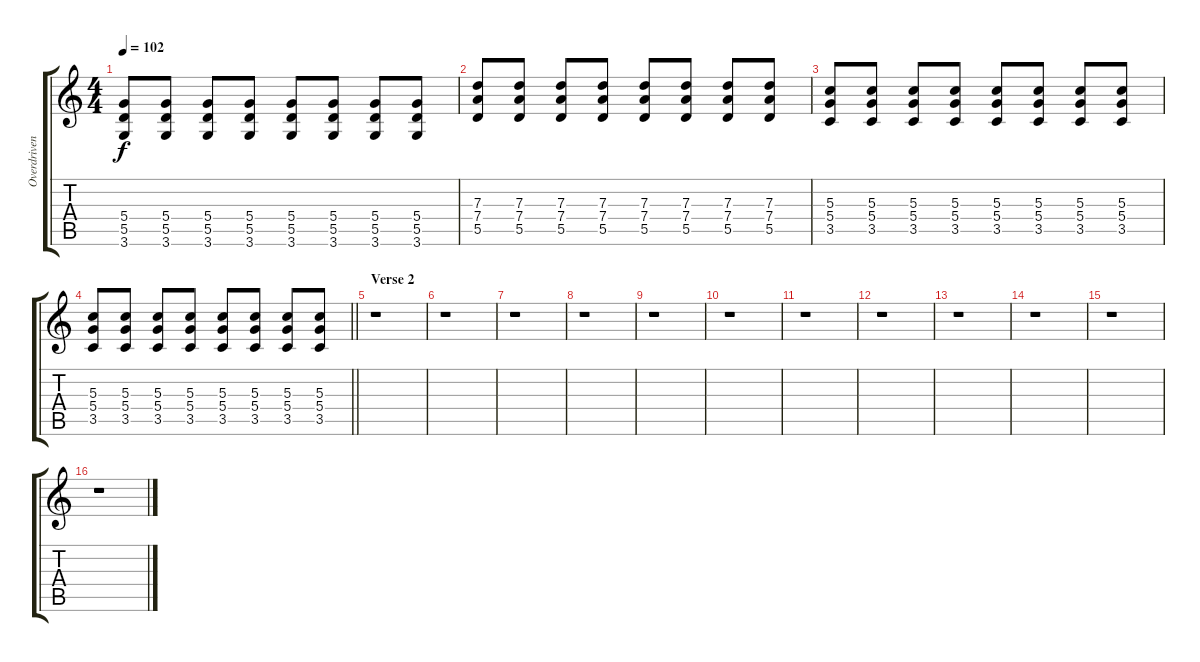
\track ("Overdriven Guitar" "Overdriven") {instrument overdrivenguitar}
\staff {score tabs}
\tuning (E4 B3 G3 D3 A2 E2) {hide}
\ts (4 4)
\tempo 102
\clef g2
\ks c
(5.4 5.5 3.6).8{dy f} (5.4 5.5 3.6).8 (5.4 5.5 3.6).8 (5.4 5.5 3.6).8 (5.4 5.5 3.6).8 (5.4 5.5 3.6).8 (5.4 5.5 3.6).8 (5.4 5.5 3.6).8 |
(7.3 7.4 5.5).8 (7.3 7.4 5.5).8 (7.3 7.4 5.5).8 (7.3 7.4 5.5).8 (7.3 7.4 5.5).8 (7.3 7.4 5.5).8 (7.3 7.4 5.5).8 (7.3 7.4 5.5).8 |
(5.3 5.4 3.5).8 (5.3 5.4 3.5).8 (5.3 5.4 3.5).8 (5.3 5.4 3.5).8 (5.3 5.4 3.5).8 (5.3 5.4 3.5).8 (5.3 5.4 3.5).8 (5.3 5.4 3.5).8 |
\barLineRight lightlight
(5.3 5.4 3.5).8 (5.3 5.4 3.5).8 (5.3 5.4 3.5).8 (5.3 5.4 3.5).8 (5.3 5.4 3.5).8 (5.3 5.4 3.5).8 (5.3 5.4 3.5).8 (5.3 5.4 3.5).8 |
\section ("" "Verse 2")
r.1 |
r.1 |
r.1 |
r.1 |
r.1 |
r.1 |
r.1 |
r.1 |
r.1 |
r.1 |
r.1 |
r.1
